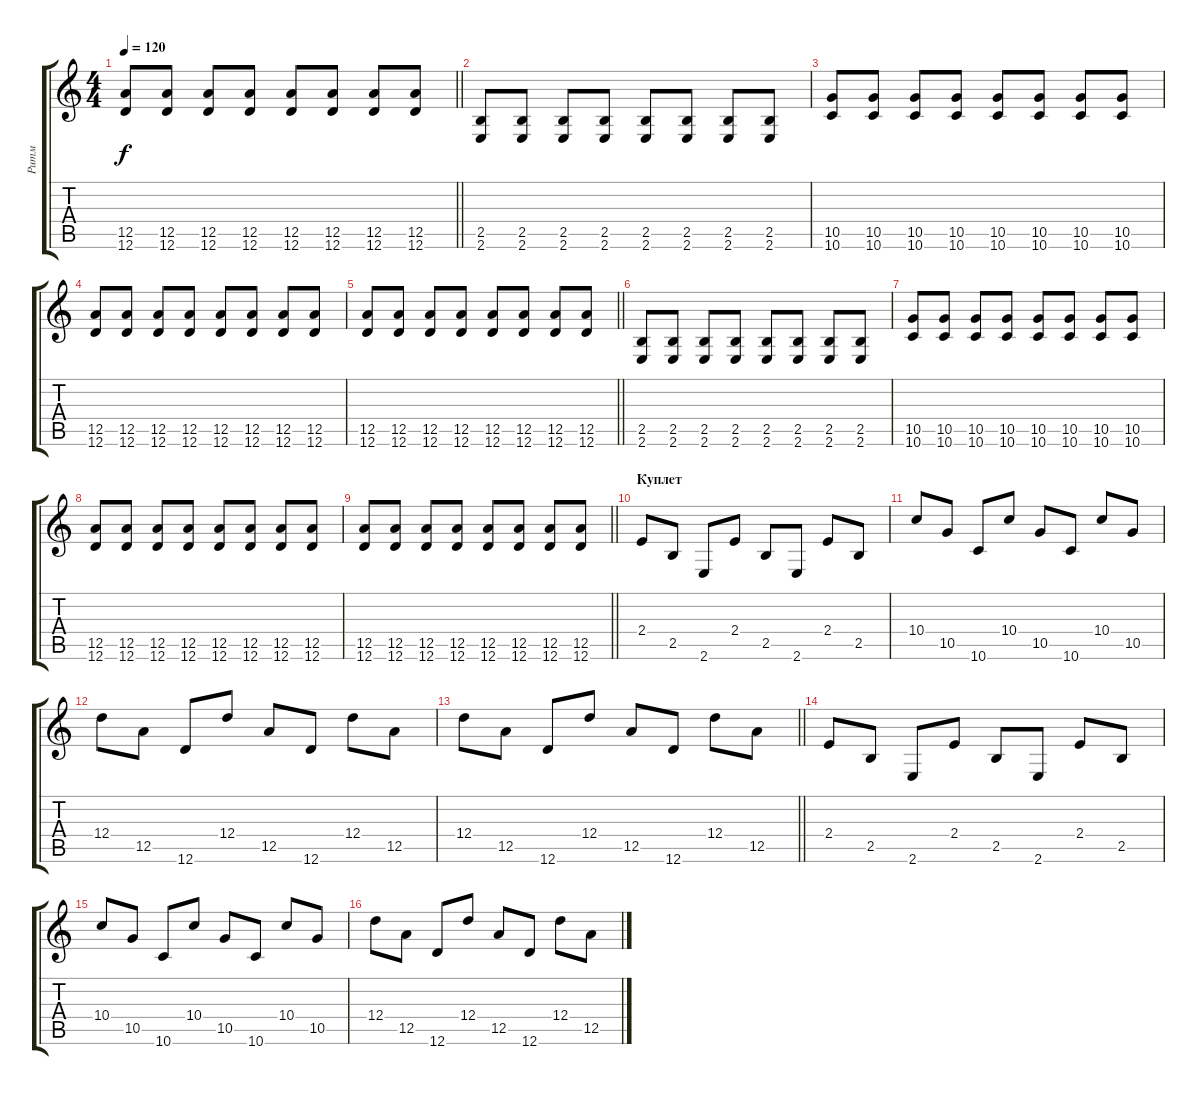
\track ("Ритм" "Ритм") {instrument distortionguitar}
\staff {score tabs}
\tuning (E4 B3 G3 D3 A2 D2) {hide}
\ts (4 4)
\tempo 120
\clef g2
\barLineRight lightlight
\ks c
(12.5 12.6).8{dy f} (12.5 12.6).8 (12.5 12.6).8 (12.5 12.6).8 (12.5 12.6).8 (12.5 12.6).8 (12.5 12.6).8 (12.5 12.6).8 |
(2.5 2.6).8 (2.5 2.6).8 (2.5 2.6).8 (2.5 2.6).8 (2.5 2.6).8 (2.5 2.6).8 (2.5 2.6).8 (2.5 2.6).8 |
(10.5 10.6).8 (10.5 10.6).8 (10.5 10.6).8 (10.5 10.6).8 (10.5 10.6).8 (10.5 10.6).8 (10.5 10.6).8 (10.5 10.6).8 |
(12.5 12.6).8 (12.5 12.6).8 (12.5 12.6).8 (12.5 12.6).8 (12.5 12.6).8 (12.5 12.6).8 (12.5 12.6).8 (12.5 12.6).8 |
\barLineRight lightlight
(12.5 12.6).8 (12.5 12.6).8 (12.5 12.6).8 (12.5 12.6).8 (12.5 12.6).8 (12.5 12.6).8 (12.5 12.6).8 (12.5 12.6).8 |
(2.5 2.6).8 (2.5 2.6).8 (2.5 2.6).8 (2.5 2.6).8 (2.5 2.6).8 (2.5 2.6).8 (2.5 2.6).8 (2.5 2.6).8 |
(10.5 10.6).8 (10.5 10.6).8 (10.5 10.6).8 (10.5 10.6).8 (10.5 10.6).8 (10.5 10.6).8 (10.5 10.6).8 (10.5 10.6).8 |
(12.5 12.6).8 (12.5 12.6).8 (12.5 12.6).8 (12.5 12.6).8 (12.5 12.6).8 (12.5 12.6).8 (12.5 12.6).8 (12.5 12.6).8 |
\barLineRight lightlight
(12.5 12.6).8 (12.5 12.6).8 (12.5 12.6).8 (12.5 12.6).8 (12.5 12.6).8 (12.5 12.6).8 (12.5 12.6).8 (12.5 12.6).8 |
\section ("" "Куплет")
2.4.8 2.5.8 2.6.8 2.4.8 2.5.8 2.6.8 2.4.8 2.5.8 |
10.4.8 10.5.8 10.6.8 10.4.8 10.5.8 10.6.8 10.4.8 10.5.8 |
12.4.8 12.5.8 12.6.8 12.4.8 12.5.8 12.6.8 12.4.8 12.5.8 |
\barLineRight lightlight
12.4.8 12.5.8 12.6.8 12.4.8 12.5.8 12.6.8 12.4.8 12.5.8 |
2.4.8 2.5.8 2.6.8 2.4.8 2.5.8 2.6.8 2.4.8 2.5.8 |
10.4.8 10.5.8 10.6.8 10.4.8 10.5.8 10.6.8 10.4.8 10.5.8 |
12.4.8 12.5.8 12.6.8 12.4.8 12.5.8 12.6.8 12.4.8 12.5.8
